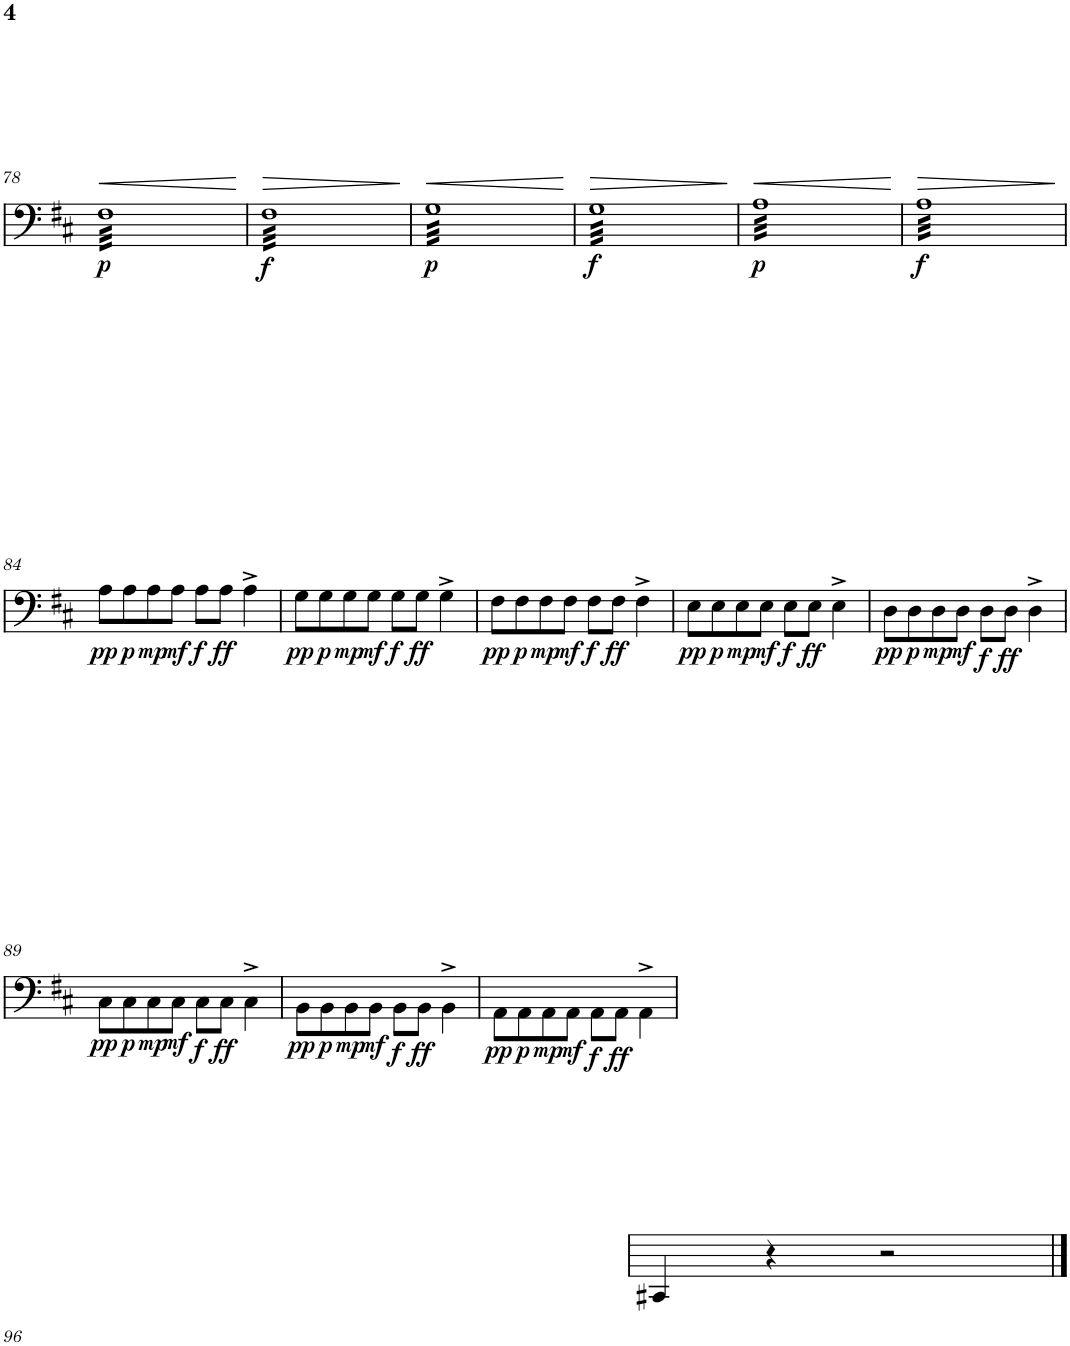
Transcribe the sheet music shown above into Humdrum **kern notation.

**kern	**dynam	**kern
*part2	*part2	*part1
*staff2	*staff2	*staff1
*I"Tenors (tonal)	*	*I"Bagpipes
*	*	*I'Bag
!!LO:PB:g=z
*clefF4	*	*clefG2
*Trd1c2	*	*Trd1c2
*k[f#c#]	*	*k[f#c#]
*M4/4	*	*M4/4
=78	=78	=78
!	!LO:HP:b	!
!	!LO:DY:n=1:b	!
*tremolo	*	*
32F#LLL	< p	1r
32F#	.	.
32F#	.	.
32F#	.	.
32F#	.	.
32F#	.	.
32F#	.	.
32F#	.	.
32F#	.	.
32F#	.	.
32F#	.	.
32F#	.	.
32F#	.	.
32F#	.	.
32F#	.	.
32F#	.	.
32F#	.	.
32F#	.	.
32F#	.	.
32F#	.	.
32F#	.	.
32F#	.	.
32F#	.	.
32F#	.	.
32F#	.	.
32F#	.	.
32F#	.	.
32F#	.	.
32F#	.	.
32F#	.	.
32F#	.	.
32F#JJJ	.	.
.	[	.
=79	=79	=79
!	!LO:HP:b	!
!	!LO:DY:n=1:b	!
32F#LLL	> f	1r
32F#	.	.
32F#	.	.
32F#	.	.
32F#	.	.
32F#	.	.
32F#	.	.
32F#	.	.
32F#	.	.
32F#	.	.
32F#	.	.
32F#	.	.
32F#	.	.
32F#	.	.
32F#	.	.
32F#	.	.
32F#	.	.
32F#	.	.
32F#	.	.
32F#	.	.
32F#	.	.
32F#	.	.
32F#	.	.
32F#	.	.
32F#	.	.
32F#	.	.
32F#	.	.
32F#	.	.
32F#	.	.
32F#	.	.
32F#	.	.
32F#JJJ	.	.
.	]	.
=80	=80	=80
!	!LO:HP:b	!
!	!LO:DY:n=1:b	!
32GLLL	< p	1r
32G	.	.
32G	.	.
32G	.	.
32G	.	.
32G	.	.
32G	.	.
32G	.	.
32G	.	.
32G	.	.
32G	.	.
32G	.	.
32G	.	.
32G	.	.
32G	.	.
32G	.	.
32G	.	.
32G	.	.
32G	.	.
32G	.	.
32G	.	.
32G	.	.
32G	.	.
32G	.	.
32G	.	.
32G	.	.
32G	.	.
32G	.	.
32G	.	.
32G	.	.
32G	.	.
32GJJJ	.	.
.	[	.
=81	=81	=81
!	!LO:HP:b	!
!	!LO:DY:n=1:b	!
32GLLL	> f	1r
32G	.	.
32G	.	.
32G	.	.
32G	.	.
32G	.	.
32G	.	.
32G	.	.
32G	.	.
32G	.	.
32G	.	.
32G	.	.
32G	.	.
32G	.	.
32G	.	.
32G	.	.
32G	.	.
32G	.	.
32G	.	.
32G	.	.
32G	.	.
32G	.	.
32G	.	.
32G	.	.
32G	.	.
32G	.	.
32G	.	.
32G	.	.
32G	.	.
32G	.	.
32G	.	.
32GJJJ	.	.
.	]	.
=82	=82	=82
!	!LO:HP:b	!
!	!LO:DY:n=1:b	!
32ALLL	< p	1r
32A	.	.
32A	.	.
32A	.	.
32A	.	.
32A	.	.
32A	.	.
32A	.	.
32A	.	.
32A	.	.
32A	.	.
32A	.	.
32A	.	.
32A	.	.
32A	.	.
32A	.	.
32A	.	.
32A	.	.
32A	.	.
32A	.	.
32A	.	.
32A	.	.
32A	.	.
32A	.	.
32A	.	.
32A	.	.
32A	.	.
32A	.	.
32A	.	.
32A	.	.
32A	.	.
32AJJJ	.	.
.	[	.
=83	=83	=83
!	!LO:HP:b	!
!	!LO:DY:n=1:b	!
32ALLL	> f	1r
32A	.	.
32A	.	.
32A	.	.
32A	.	.
32A	.	.
32A	.	.
32A	.	.
32A	.	.
32A	.	.
32A	.	.
32A	.	.
32A	.	.
32A	.	.
32A	.	.
32A	.	.
32A	.	.
32A	.	.
32A	.	.
32A	.	.
32A	.	.
32A	.	.
32A	.	.
32A	.	.
32A	.	.
32A	.	.
32A	.	.
32A	.	.
32A	.	.
32A	.	.
32A	.	.
32AJJJ	.	.
*Xtremolo	*	*
.	]	.
!!LO:LB:g=z
=84	=84	=84
!	!LO:DY:b	!
8A\L	pp	1r
!	!LO:DY:b	!
8A\	p	.
!	!LO:DY:b	!
8A\	mp	.
!	!LO:DY:b	!
8A\J	mf	.
!	!LO:DY:b	!
8A\L	f	.
!	!LO:DY:b	!
8A\J	ff	.
4A^\	.	.
=85	=85	=85
!	!LO:DY:b	!
8G\L	pp	1r
!	!LO:DY:b	!
8G\	p	.
!	!LO:DY:b	!
8G\	mp	.
!	!LO:DY:b	!
8G\J	mf	.
!	!LO:DY:b	!
8G\L	f	.
!	!LO:DY:b	!
8G\J	ff	.
4G^\	.	.
=86	=86	=86
!	!LO:DY:b	!
8F#\L	pp	1r
!	!LO:DY:b	!
8F#\	p	.
!	!LO:DY:b	!
8F#\	mp	.
!	!LO:DY:b	!
8F#\J	mf	.
!	!LO:DY:b	!
8F#\L	f	.
!	!LO:DY:b	!
8F#\J	ff	.
4F#^\	.	.
=87	=87	=87
!	!LO:DY:b	!
8E\L	pp	1r
!	!LO:DY:b	!
8E\	p	.
!	!LO:DY:b	!
8E\	mp	.
!	!LO:DY:b	!
8E\J	mf	.
!	!LO:DY:b	!
8E\L	f	.
!	!LO:DY:b	!
8E\J	ff	.
4E^\	.	.
=88	=88	=88
!	!LO:DY:b	!
8D\L	pp	1r
!	!LO:DY:b	!
8D\	p	.
!	!LO:DY:b	!
8D\	mp	.
!	!LO:DY:b	!
8D\J	mf	.
!	!LO:DY:b	!
8D\L	f	.
!	!LO:DY:b	!
8D\J	ff	.
4D^\	.	.
!!LO:LB:g=z
=89	=89	=89
!	!LO:DY:b	!
8C#\L	pp	1r
!	!LO:DY:b	!
8C#\	p	.
!	!LO:DY:b	!
8C#\	mp	.
!	!LO:DY:b	!
8C#\J	mf	.
!	!LO:DY:b	!
8C#\L	f	.
!	!LO:DY:b	!
8C#\J	ff	.
4C#^>\	.	.
=90	=90	=90
!	!LO:DY:b	!
8BB\L	pp	1r
!	!LO:DY:b	!
8BB\	p	.
!	!LO:DY:b	!
8BB\	mp	.
!	!LO:DY:b	!
8BB\J	mf	.
!	!LO:DY:b	!
8BB\L	f	.
!	!LO:DY:b	!
8BB\J	ff	.
4BB^>\	.	.
=91	=91	=91
!	!LO:DY:b	!
8AA\L	pp	1r
!	!LO:DY:b	!
8AA\	p	.
!	!LO:DY:b	!
8AA\	mp	.
!	!LO:DY:b	!
8AA\J	mf	.
!	!LO:DY:b	!
8AA\L	f	.
!	!LO:DY:b	!
8AA\J	ff	.
4AA^>\	.	.
=92	=92	=92
1r	.	1r
=93	=93	=93
1r	.	1r
=94	=94	=94
1r	.	1r
=95	=95	=95
1r	.	1r
!!LO:LB:g=z
=96	=96	=96
1r	.	1r
=97	=97	=97
1r	.	1r
=98	=98	=98
1r	.	4A#X/
.	.	4r
.	.	2r
==	==	==
*-	*-	*-
